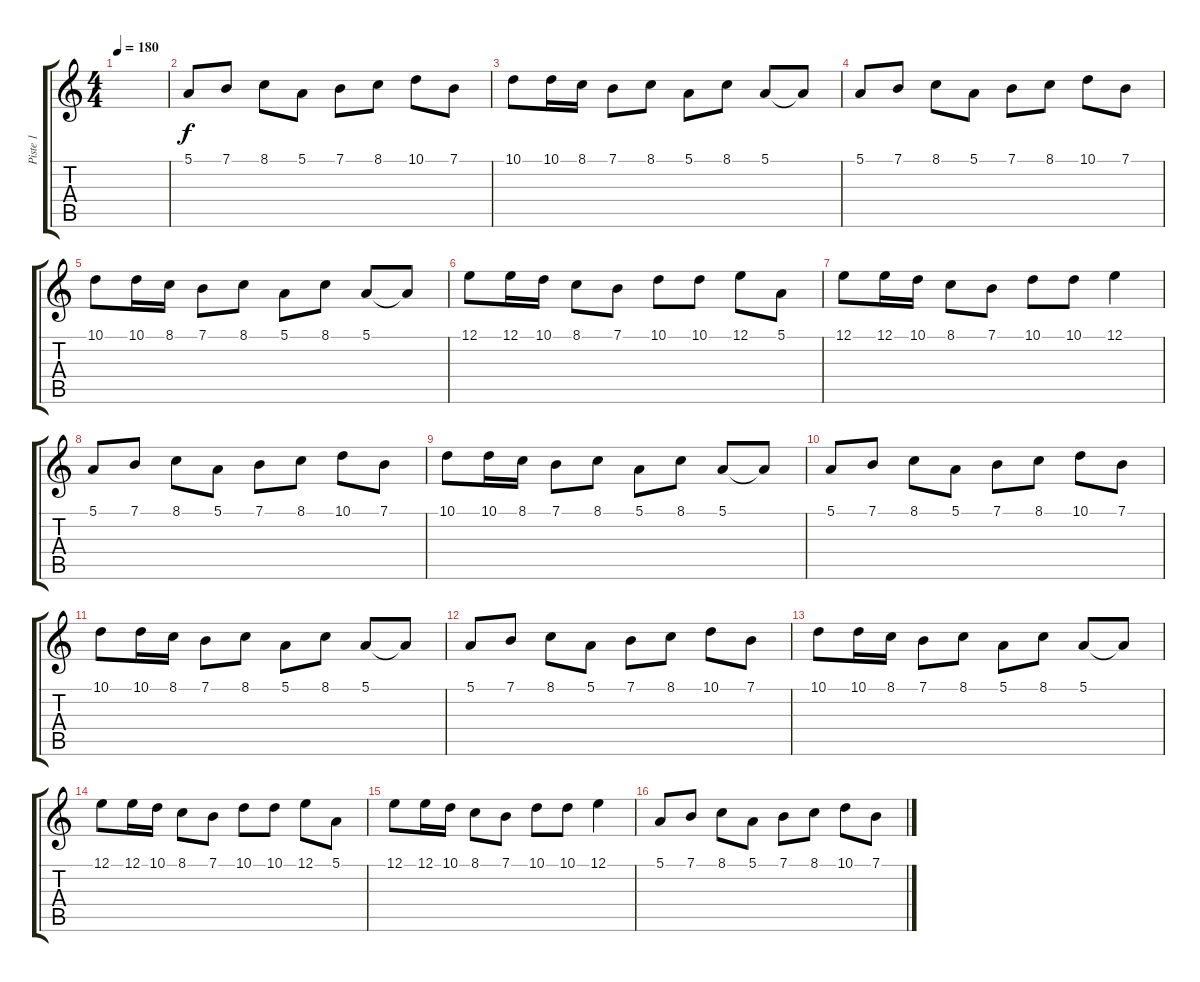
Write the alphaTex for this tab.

\track ("Piste 1" "Piste 1") {instrument bagpipe}
\staff {score tabs}
\tuning (E4 B3 G3 D3 A2 E2) {hide}
\ts (4 4)
\tempo 180
\clef g2
\ks c
|
5.1.8 7.1.8 8.1.8 5.1.8 7.1.8 8.1.8 10.1.8 7.1.8 |
10.1.8 10.1.16 8.1.16 7.1.8 8.1.8 5.1.8 8.1.8 5.1.8 5.1{t}.8 |
5.1.8 7.1.8 8.1.8 5.1.8 7.1.8 8.1.8 10.1.8 7.1.8 |
10.1.8 10.1.16 8.1.16 7.1.8 8.1.8 5.1.8 8.1.8 5.1.8 5.1{t}.8 |
12.1.8 12.1.16 10.1.16 8.1.8 7.1.8 10.1.8 10.1.8 12.1.8 5.1.8 |
12.1.8 12.1.16 10.1.16 8.1.8 7.1.8 10.1.8 10.1.8 12.1.4 |
5.1.8 7.1.8 8.1.8 5.1.8 7.1.8 8.1.8 10.1.8 7.1.8 |
10.1.8 10.1.16 8.1.16 7.1.8 8.1.8 5.1.8 8.1.8 5.1.8 5.1{t}.8 |
5.1.8 7.1.8 8.1.8 5.1.8 7.1.8 8.1.8 10.1.8 7.1.8 |
10.1.8 10.1.16 8.1.16 7.1.8 8.1.8 5.1.8 8.1.8 5.1.8 5.1{t}.8 |
5.1.8 7.1.8 8.1.8 5.1.8 7.1.8 8.1.8 10.1.8 7.1.8 |
10.1.8 10.1.16 8.1.16 7.1.8 8.1.8 5.1.8 8.1.8 5.1.8 5.1{t}.8 |
12.1.8 12.1.16 10.1.16 8.1.8 7.1.8 10.1.8 10.1.8 12.1.8 5.1.8 |
12.1.8 12.1.16 10.1.16 8.1.8 7.1.8 10.1.8 10.1.8 12.1.4 |
5.1.8 7.1.8 8.1.8 5.1.8 7.1.8 8.1.8 10.1.8 7.1.8
